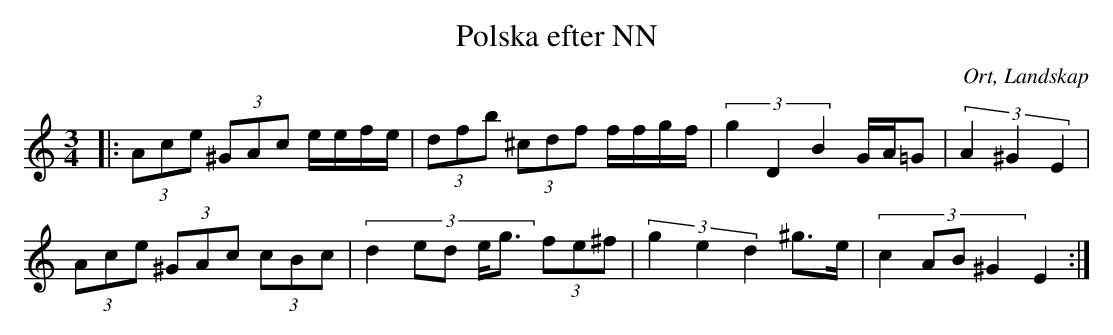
X:1
T:Polska efter NN
O:Ort, Landskap
M:3/4
L:1/8
K:C
|: (3 Ace (3^GAc e/e/f/e/| (3 dfb (3^cdf f/f/g/f/|(3:2:3 g2 D2 B2 G/A/=G|(3:2:3 Â2 A2 ^G2 E2|
(3 Ace (3^GAc (3cBc| (3:2:5 d2 ed e<g (3fe^f|(3:2:3 g2 e2 d2 ^g>e|(3:2:4 c2 AB ^G2 E2:|
